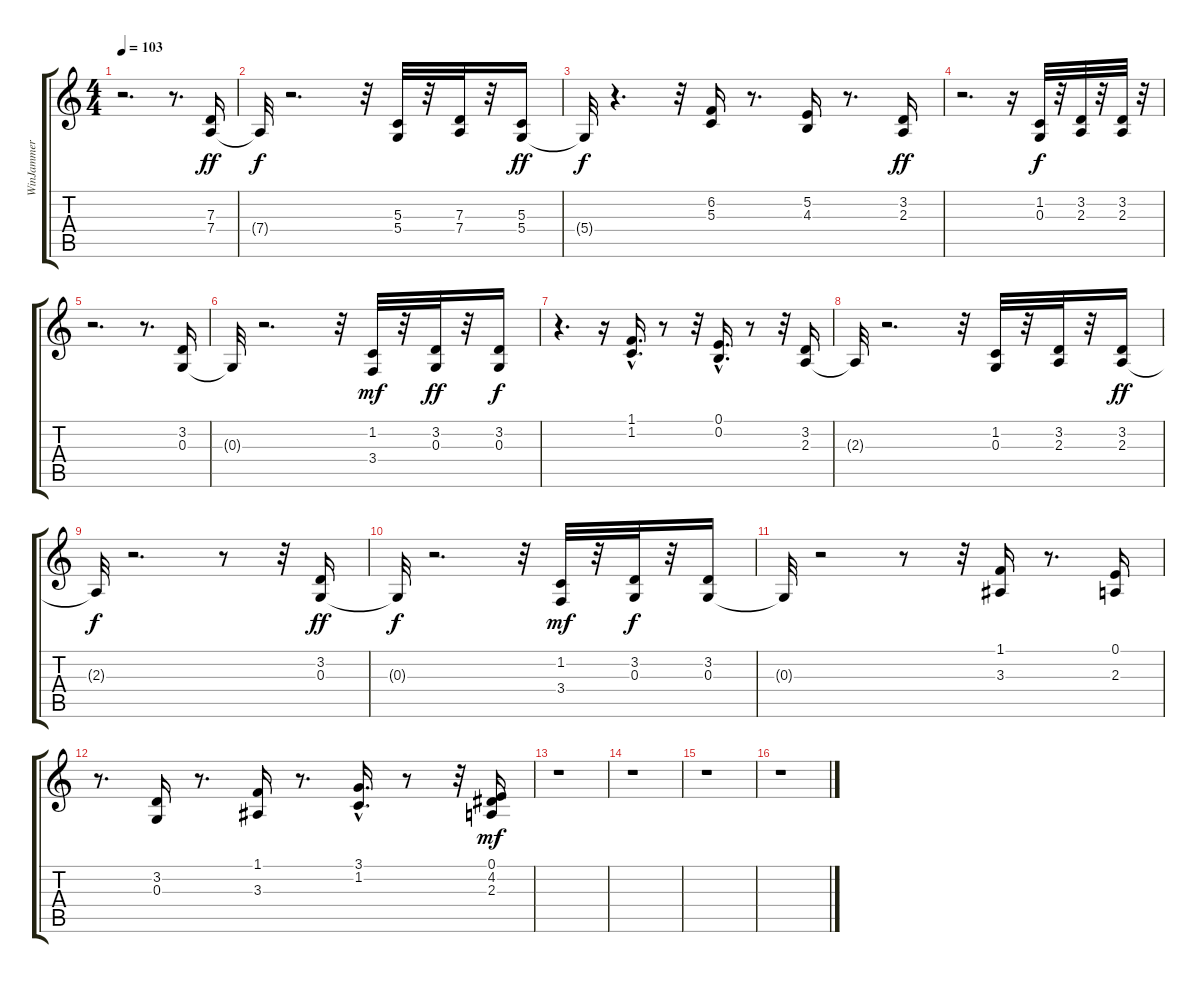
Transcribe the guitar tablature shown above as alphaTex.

\track ("WinJammer Demo" "WinJammer ") {instrument electricpiano2}
\staff {score tabs}
\tuning (E4 B3 G3 D3 A2 E2) {hide}
\ts (4 4)
\tempo 103
\clef g2
\ks c
r.2{d dy f} r.8{d} (7.3 7.4).16{dy ff} |
7.4{t}.32{dy f} r.2{d} r.32 (5.3 5.4).32 r.32 (7.3 7.4).32 r.32 (5.3 5.4).16{dy ff} |
5.4{t}.32{dy f} r.4{d} r.32 (6.2 5.3).16 r.8{d} (5.2 4.3).16 r.8{d} (3.2 2.3).16{dy ff} |
r.2{d} r.16 (1.2 0.3).32{dy f} r.32 (3.2 2.3).32 r.32 (3.2 2.3).32 r.32 |
r.2{d} r.8{d} (3.2 0.3).16 |
0.3{t}.32 r.2{d} r.32 (1.2 3.4).32{dy mf} r.32 (3.2 0.3).32{dy ff} r.32 (3.2 0.3).16{dy f} |
r.4{d} r.16 (1.1{hac} 1.2{hac}).16{d} r.8 r.32 (0.1{hac} 0.2{hac}).16{d} r.8 r.32 (3.2 2.3).16 |
2.3{t}.32 r.2{d} r.32 (1.2 0.3).32 r.32 (3.2 2.3).32 r.32 (3.2 2.3).16{dy ff} |
2.3{t}.32{dy f} r.2{d} r.8 r.32 (3.2 0.3).16{dy ff} |
0.3{t}.32{dy f} r.2{d} r.32 (1.2 3.4).32{dy mf} r.32 (3.2 0.3).32{dy f} r.32 (3.2 0.3).16 |
0.3{t}.32 r.2 r.8 r.32 (1.1 3.3).16 r.8{d} (0.1 2.3).16 |
r.8{d} (3.2 0.3).16 r.8{d} (1.1 3.3).16 r.8{d} (3.1{hac} 1.2).16{d} r.8 r.32 (0.1 4.2 2.3).16{dy mf} |
r.1 |
r.1 |
r.1 |
r.1
